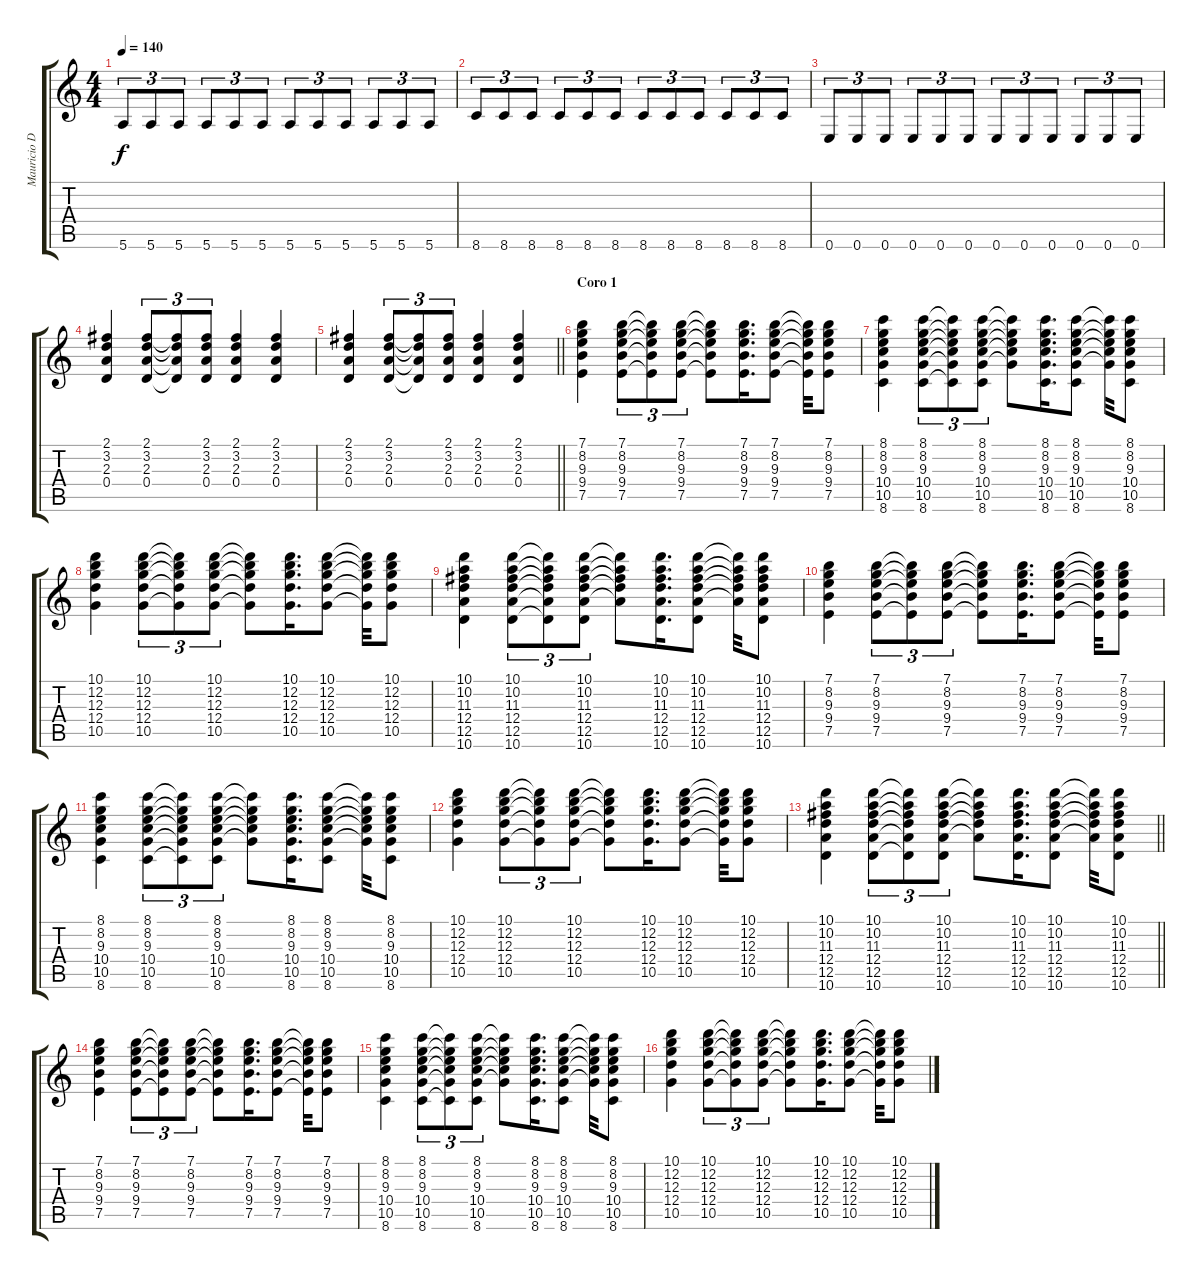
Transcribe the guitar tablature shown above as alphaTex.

\track ("Mauricio Durán" "Mauricio D") {instrument overdrivenguitar}
\staff {score tabs}
\tuning (E4 B3 G3 D3 A2 E2) {hide}
\ts (4 4)
\tempo 140
\clef g2
\ks c
5.6.8{tu (3 2) dy f} 5.6.8{tu (3 2)} 5.6.8{tu (3 2)} 5.6.8{tu (3 2)} 5.6.8{tu (3 2)} 5.6.8{tu (3 2)} 5.6.8{tu (3 2)} 5.6.8{tu (3 2)} 5.6.8{tu (3 2)} 5.6.8{tu (3 2)} 5.6.8{tu (3 2)} 5.6.8{tu (3 2)} |
8.6.8{tu (3 2)} 8.6.8{tu (3 2)} 8.6.8{tu (3 2)} 8.6.8{tu (3 2)} 8.6.8{tu (3 2)} 8.6.8{tu (3 2)} 8.6.8{tu (3 2)} 8.6.8{tu (3 2)} 8.6.8{tu (3 2)} 8.6.8{tu (3 2)} 8.6.8{tu (3 2)} 8.6.8{tu (3 2)} |
0.6.8{tu (3 2)} 0.6.8{tu (3 2)} 0.6.8{tu (3 2)} 0.6.8{tu (3 2)} 0.6.8{tu (3 2)} 0.6.8{tu (3 2)} 0.6.8{tu (3 2)} 0.6.8{tu (3 2)} 0.6.8{tu (3 2)} 0.6.8{tu (3 2)} 0.6.8{tu (3 2)} 0.6.8{tu (3 2)} |
(2.1 3.2 2.3 0.4).4{volume 8} (2.1 3.2 2.3 0.4).8{tu (3 2)} (2.1{t} 3.2{t} 2.3{t} 0.4{t}).8{tu (3 2)} (2.1 3.2 2.3 0.4).8{tu (3 2)} (2.1 3.2 2.3 0.4).4 (2.1 3.2 2.3 0.4).4 |
\barLineRight lightlight
(2.1 3.2 2.3 0.4).4 (2.1 3.2 2.3 0.4).8{tu (3 2)} (2.1{t} 3.2{t} 2.3{t} 0.4{t}).8{tu (3 2)} (2.1 3.2 2.3 0.4).8{tu (3 2)} (2.1 3.2 2.3 0.4).4 (2.1 3.2 2.3 0.4).4 |
\section ("" "Coro 1")
(7.1 8.2 9.3 9.4 7.5).4 (7.1 8.2 9.3 9.4 7.5).8{tu (3 2)} (7.1{t} 8.2{t} 9.3{t} 9.4{t} 7.5{t}).8{tu (3 2)} (7.1 8.2 9.3 9.4 7.5).8{tu (3 2)} (7.1{t} 8.2{t} 9.3{t} 9.4{t} 7.5{t}).8 (7.1 8.2 9.3 9.4 7.5).16{d} (7.1 8.2 9.3 9.4 7.5).8 (7.1{t} 8.2{t} 9.3{t} 9.4{t} 7.5{t}).32 (7.1 8.2 9.3 9.4 7.5).8 |
(8.1 8.2 9.3 10.4 10.5 8.6).4 (8.1 8.2 9.3 10.4 10.5 8.6).8{tu (3 2)} (8.1{t} 8.2{t} 9.3{t} 10.4{t} 10.5{t} 8.6{t}).8{tu (3 2)} (8.1 8.2 9.3 10.4 10.5 8.6).8{tu (3 2)} (8.1{t} 8.2{t} 9.3{t} 10.4{t} 10.5{t}).8 (8.1 8.2 9.3 10.4 10.5 8.6).16{d} (8.1 8.2 9.3 10.4 10.5 8.6).8 (8.1{t} 8.2{t} 9.3{t} 10.4{t} 10.5{t}).32 (8.1 8.2 9.3 10.4 10.5 8.6).8 |
(10.1 12.2 12.3 12.4 10.5).4 (10.1 12.2 12.3 12.4 10.5).8{tu (3 2)} (10.1{t} 12.2{t} 12.3{t} 12.4{t} 10.5{t}).8{tu (3 2)} (10.1 12.2 12.3 12.4 10.5).8{tu (3 2)} (10.1{t} 12.2{t} 12.3{t} 12.4{t} 10.5{t}).8 (10.1 12.2 12.3 12.4 10.5).16{d} (10.1 12.2 12.3 12.4 10.5).8 (10.1{t} 12.2{t} 12.3{t} 12.4{t} 10.5{t}).32 (10.1 12.2 12.3 12.4 10.5).8 |
(10.1 10.2 11.3 12.4 12.5 10.6).4 (10.1 10.2 11.3 12.4 12.5 10.6).8{tu (3 2)} (10.1{t} 10.2{t} 11.3{t} 12.4{t} 12.5{t} 10.6{t}).8{tu (3 2)} (10.1 10.2 11.3 12.4 12.5 10.6).8{tu (3 2)} (10.1{t} 10.2{t} 11.3{t} 12.4{t} 12.5{t}).8 (10.1 10.2 11.3 12.4 12.5 10.6).16{d} (10.1 10.2 11.3 12.4 12.5 10.6).8 (10.1{t} 10.2{t} 11.3{t} 12.4{t} 12.5{t}).32 (10.1 10.2 11.3 12.4 12.5 10.6).8 |
(7.1 8.2 9.3 9.4 7.5).4 (7.1 8.2 9.3 9.4 7.5).8{tu (3 2)} (7.1{t} 8.2{t} 9.3{t} 9.4{t} 7.5{t}).8{tu (3 2)} (7.1 8.2 9.3 9.4 7.5).8{tu (3 2)} (7.1{t} 8.2{t} 9.3{t} 9.4{t} 7.5{t}).8 (7.1 8.2 9.3 9.4 7.5).16{d} (7.1 8.2 9.3 9.4 7.5).8 (7.1{t} 8.2{t} 9.3{t} 9.4{t} 7.5{t}).32 (7.1 8.2 9.3 9.4 7.5).8 |
(8.1 8.2 9.3 10.4 10.5 8.6).4 (8.1 8.2 9.3 10.4 10.5 8.6).8{tu (3 2)} (8.1{t} 8.2{t} 9.3{t} 10.4{t} 10.5{t} 8.6{t}).8{tu (3 2)} (8.1 8.2 9.3 10.4 10.5 8.6).8{tu (3 2)} (8.1{t} 8.2{t} 9.3{t} 10.4{t} 10.5{t}).8 (8.1 8.2 9.3 10.4 10.5 8.6).16{d} (8.1 8.2 9.3 10.4 10.5 8.6).8 (8.1{t} 8.2{t} 9.3{t} 10.4{t} 10.5{t}).32 (8.1 8.2 9.3 10.4 10.5 8.6).8 |
(10.1 12.2 12.3 12.4 10.5).4 (10.1 12.2 12.3 12.4 10.5).8{tu (3 2)} (10.1{t} 12.2{t} 12.3{t} 12.4{t} 10.5{t}).8{tu (3 2)} (10.1 12.2 12.3 12.4 10.5).8{tu (3 2)} (10.1{t} 12.2{t} 12.3{t} 12.4{t} 10.5{t}).8 (10.1 12.2 12.3 12.4 10.5).16{d} (10.1 12.2 12.3 12.4 10.5).8 (10.1{t} 12.2{t} 12.3{t} 12.4{t} 10.5{t}).32 (10.1 12.2 12.3 12.4 10.5).8 |
\barLineRight lightlight
(10.1 10.2 11.3 12.4 12.5 10.6).4 (10.1 10.2 11.3 12.4 12.5 10.6).8{tu (3 2)} (10.1{t} 10.2{t} 11.3{t} 12.4{t} 12.5{t} 10.6{t}).8{tu (3 2)} (10.1 10.2 11.3 12.4 12.5 10.6).8{tu (3 2)} (10.1{t} 10.2{t} 11.3{t} 12.4{t} 12.5{t}).8 (10.1 10.2 11.3 12.4 12.5 10.6).16{d} (10.1 10.2 11.3 12.4 12.5 10.6).8 (10.1{t} 10.2{t} 11.3{t} 12.4{t} 12.5{t}).32 (10.1 10.2 11.3 12.4 12.5 10.6).8 |
(7.1 8.2 9.3 9.4 7.5).4 (7.1 8.2 9.3 9.4 7.5).8{tu (3 2)} (7.1{t} 8.2{t} 9.3{t} 9.4{t} 7.5{t}).8{tu (3 2)} (7.1 8.2 9.3 9.4 7.5).8{tu (3 2)} (7.1{t} 8.2{t} 9.3{t} 9.4{t} 7.5{t}).8 (7.1 8.2 9.3 9.4 7.5).16{d} (7.1 8.2 9.3 9.4 7.5).8 (7.1{t} 8.2{t} 9.3{t} 9.4{t} 7.5{t}).32 (7.1 8.2 9.3 9.4 7.5).8 |
(8.1 8.2 9.3 10.4 10.5 8.6).4 (8.1 8.2 9.3 10.4 10.5 8.6).8{tu (3 2)} (8.1{t} 8.2{t} 9.3{t} 10.4{t} 10.5{t} 8.6{t}).8{tu (3 2)} (8.1 8.2 9.3 10.4 10.5 8.6).8{tu (3 2)} (8.1{t} 8.2{t} 9.3{t} 10.4{t} 10.5{t}).8 (8.1 8.2 9.3 10.4 10.5 8.6).16{d} (8.1 8.2 9.3 10.4 10.5 8.6).8 (8.1{t} 8.2{t} 9.3{t} 10.4{t} 10.5{t}).32 (8.1 8.2 9.3 10.4 10.5 8.6).8 |
(10.1 12.2 12.3 12.4 10.5).4 (10.1 12.2 12.3 12.4 10.5).8{tu (3 2)} (10.1{t} 12.2{t} 12.3{t} 12.4{t} 10.5{t}).8{tu (3 2)} (10.1 12.2 12.3 12.4 10.5).8{tu (3 2)} (10.1{t} 12.2{t} 12.3{t} 12.4{t} 10.5{t}).8 (10.1 12.2 12.3 12.4 10.5).16{d} (10.1 12.2 12.3 12.4 10.5).8 (10.1{t} 12.2{t} 12.3{t} 12.4{t} 10.5{t}).32 (10.1 12.2 12.3 12.4 10.5).8
